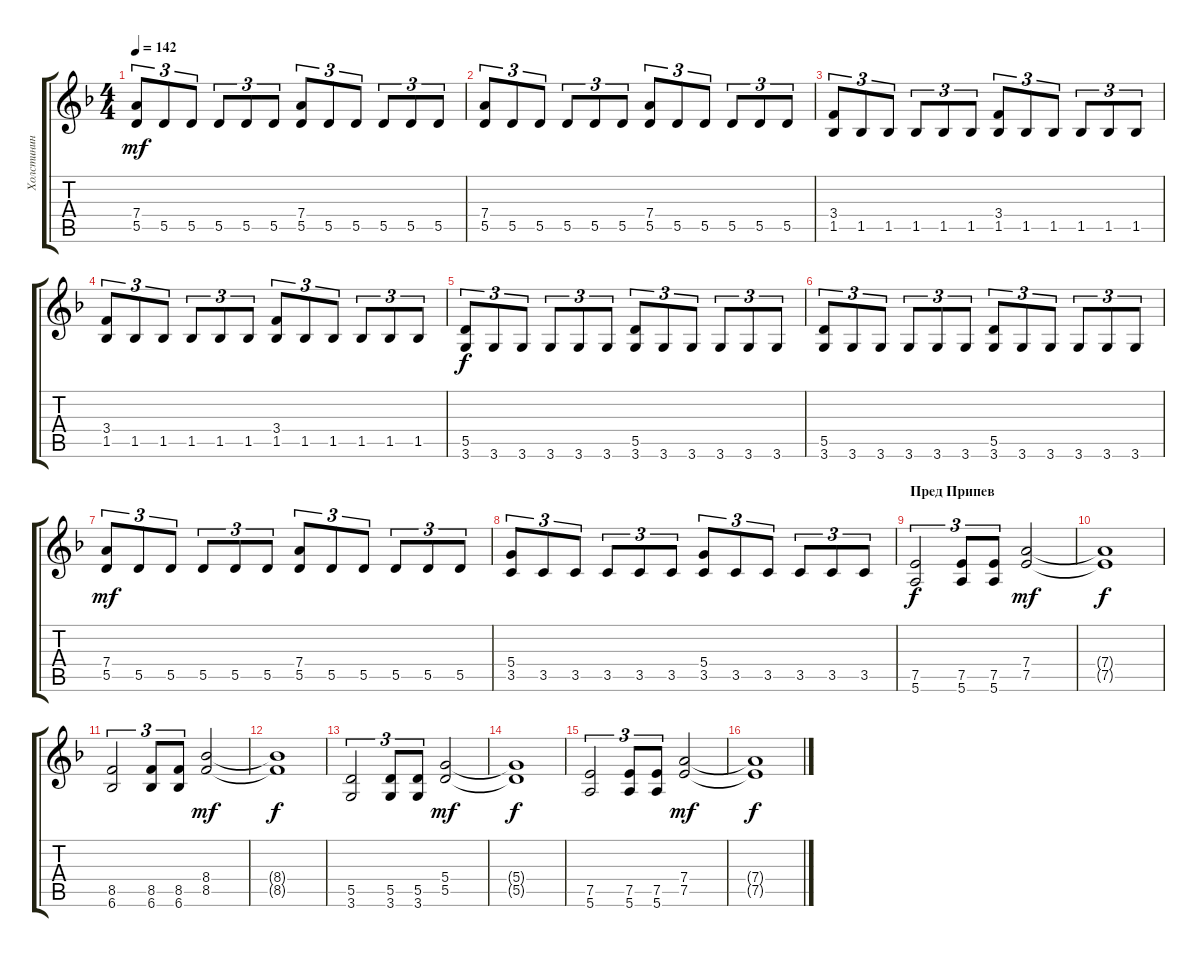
\track ("Холстинин" "Холстинин") {instrument distortionguitar}
\staff {score tabs}
\tuning (E4 B3 G3 D3 A2 E2) {hide}
\ts (4 4)
\tempo 142
\clef g2
\ks dminor
(7.4 5.5).8{tu (3 2) dy mf} 5.5.8{tu (3 2)} 5.5.8{tu (3 2)} 5.5.8{tu (3 2)} 5.5.8{tu (3 2)} 5.5.8{tu (3 2)} (7.4 5.5).8{tu (3 2)} 5.5.8{tu (3 2)} 5.5.8{tu (3 2)} 5.5.8{tu (3 2)} 5.5.8{tu (3 2)} 5.5.8{tu (3 2)} |
(7.4 5.5).8{tu (3 2)} 5.5.8{tu (3 2)} 5.5.8{tu (3 2)} 5.5.8{tu (3 2)} 5.5.8{tu (3 2)} 5.5.8{tu (3 2)} (7.4 5.5).8{tu (3 2)} 5.5.8{tu (3 2)} 5.5.8{tu (3 2)} 5.5.8{tu (3 2)} 5.5.8{tu (3 2)} 5.5.8{tu (3 2)} |
(3.4 1.5).8{tu (3 2)} 1.5.8{tu (3 2)} 1.5.8{tu (3 2)} 1.5.8{tu (3 2)} 1.5.8{tu (3 2)} 1.5.8{tu (3 2)} (3.4 1.5).8{tu (3 2)} 1.5.8{tu (3 2)} 1.5.8{tu (3 2)} 1.5.8{tu (3 2)} 1.5.8{tu (3 2)} 1.5.8{tu (3 2)} |
(3.4 1.5).8{tu (3 2)} 1.5.8{tu (3 2)} 1.5.8{tu (3 2)} 1.5.8{tu (3 2)} 1.5.8{tu (3 2)} 1.5.8{tu (3 2)} (3.4 1.5).8{tu (3 2)} 1.5.8{tu (3 2)} 1.5.8{tu (3 2)} 1.5.8{tu (3 2)} 1.5.8{tu (3 2)} 1.5.8{tu (3 2)} |
(5.5 3.6).8{tu (3 2) dy f} 3.6.8{tu (3 2)} 3.6.8{tu (3 2)} 3.6.8{tu (3 2)} 3.6.8{tu (3 2)} 3.6.8{tu (3 2)} (5.5 3.6).8{tu (3 2)} 3.6.8{tu (3 2)} 3.6.8{tu (3 2)} 3.6.8{tu (3 2)} 3.6.8{tu (3 2)} 3.6.8{tu (3 2)} |
(5.5 3.6).8{tu (3 2)} 3.6.8{tu (3 2)} 3.6.8{tu (3 2)} 3.6.8{tu (3 2)} 3.6.8{tu (3 2)} 3.6.8{tu (3 2)} (5.5 3.6).8{tu (3 2)} 3.6.8{tu (3 2)} 3.6.8{tu (3 2)} 3.6.8{tu (3 2)} 3.6.8{tu (3 2)} 3.6.8{tu (3 2)} |
(7.4 5.5).8{tu (3 2) dy mf} 5.5.8{tu (3 2)} 5.5.8{tu (3 2)} 5.5.8{tu (3 2)} 5.5.8{tu (3 2)} 5.5.8{tu (3 2)} (7.4 5.5).8{tu (3 2)} 5.5.8{tu (3 2)} 5.5.8{tu (3 2)} 5.5.8{tu (3 2)} 5.5.8{tu (3 2)} 5.5.8{tu (3 2)} |
(5.4 3.5).8{tu (3 2)} 3.5.8{tu (3 2)} 3.5.8{tu (3 2)} 3.5.8{tu (3 2)} 3.5.8{tu (3 2)} 3.5.8{tu (3 2)} (5.4 3.5).8{tu (3 2)} 3.5.8{tu (3 2)} 3.5.8{tu (3 2)} 3.5.8{tu (3 2)} 3.5.8{tu (3 2)} 3.5.8{tu (3 2)} |
\section ("" "Пред Припев")
(7.5 5.6).2{tu (3 2) dy f} (7.5 5.6).8{tu (3 2)} (7.5 5.6).8{tu (3 2)} (7.4 7.5).2{dy mf} |
(7.4{t} 7.5{t}).1{dy f} |
(8.5 6.6).2{tu (3 2)} (8.5 6.6).8{tu (3 2)} (8.5 6.6).8{tu (3 2)} (8.4 8.5).2{dy mf} |
(8.4{t} 8.5{t}).1{dy f} |
(5.5 3.6).2{tu (3 2)} (5.5 3.6).8{tu (3 2)} (5.5 3.6).8{tu (3 2)} (5.4 5.5).2{dy mf} |
(5.4{t} 5.5{t}).1{dy f} |
(7.5 5.6).2{tu (3 2)} (7.5 5.6).8{tu (3 2)} (7.5 5.6).8{tu (3 2)} (7.4 7.5).2{dy mf} |
(7.4{t} 7.5{t}).1{dy f}
